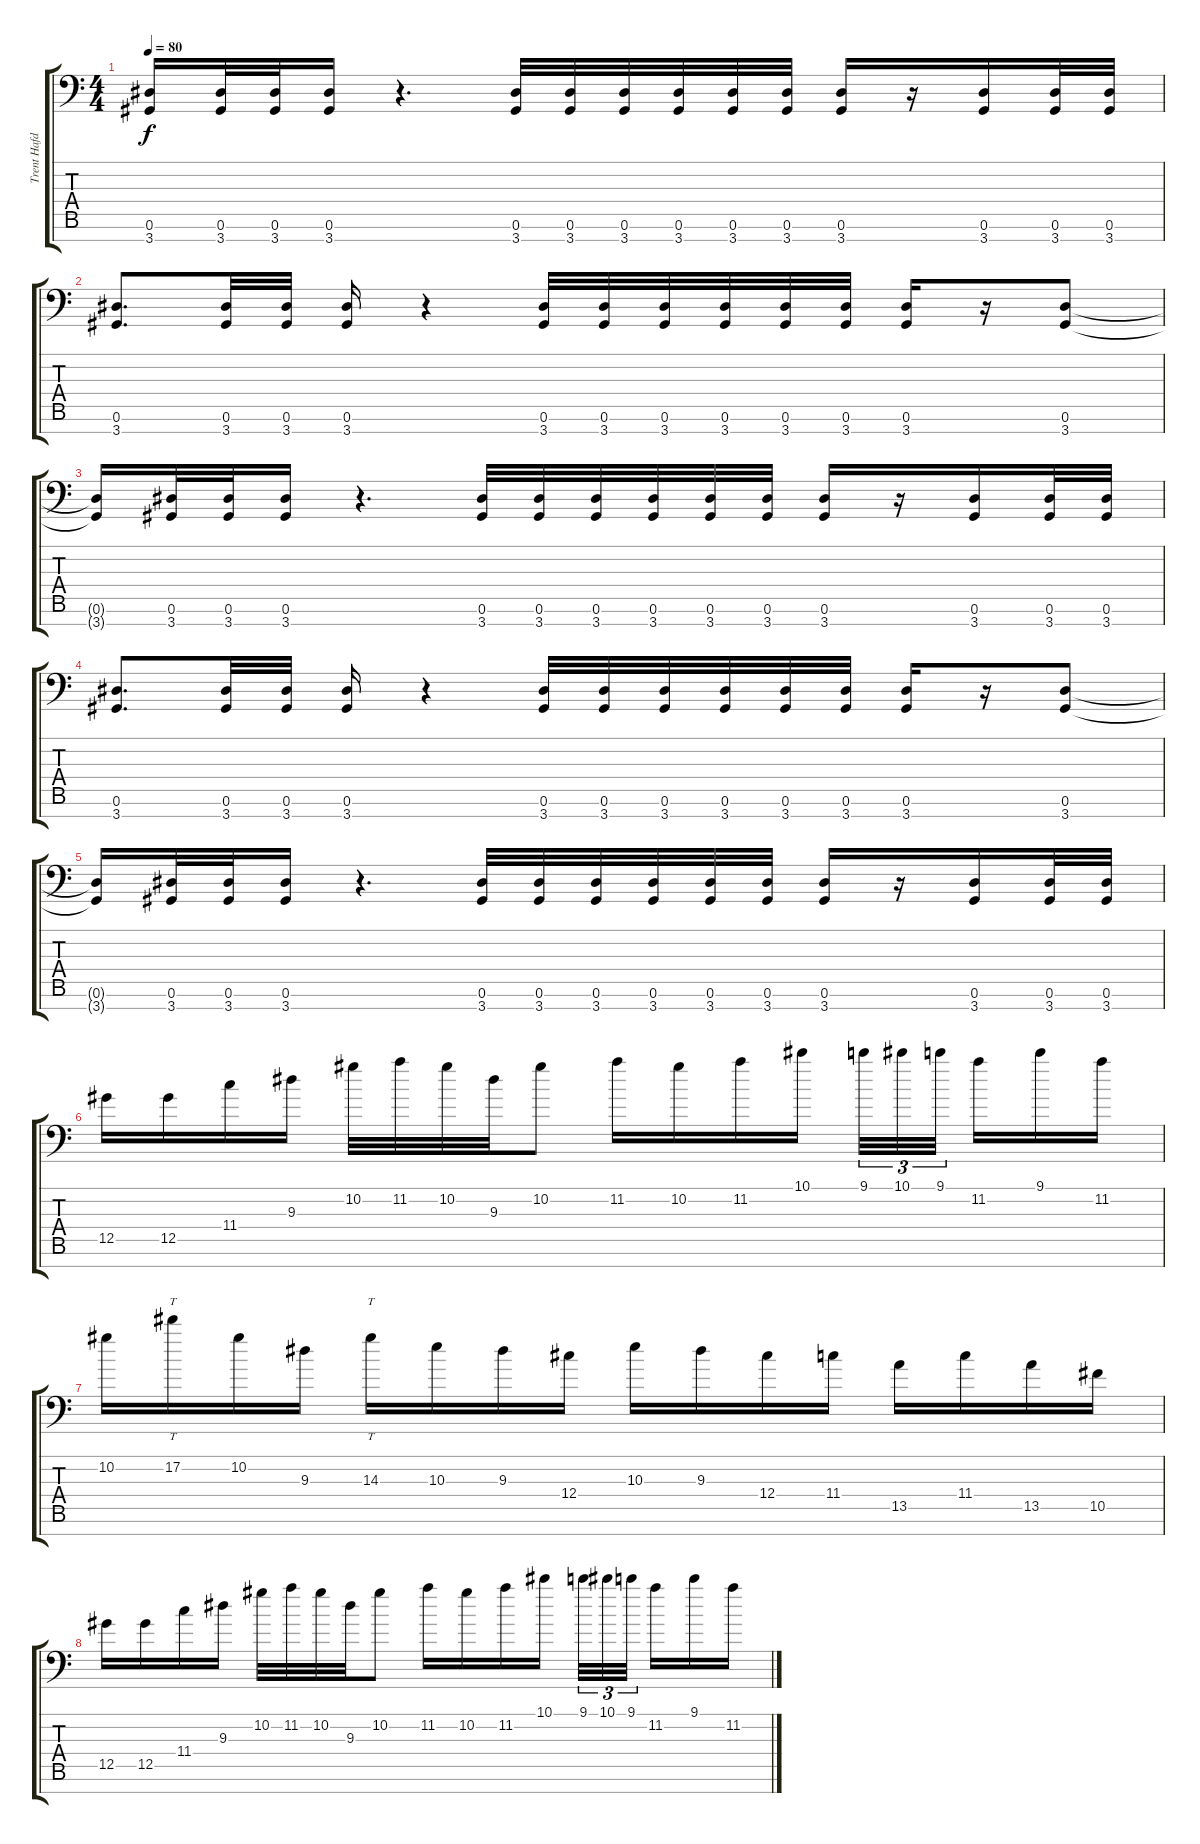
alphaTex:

\track ("Trent Hafdahl" "Trent Hafd") {instrument distortionguitar}
\staff {score tabs}
\tuning (Eb4 Bb3 Gb3 Db3 Ab2 Eb2 F1) {hide}
\ts (4 4)
\tempo 80
\clef f4
\ks c
(0.6{t} 3.7{t}).16{dy f} (0.6 3.7).32 (0.6 3.7).32 (0.6 3.7).16 r.4{d} (0.6 3.7).32 (0.6 3.7).32 (0.6 3.7).32 (0.6 3.7).32 (0.6 3.7).32 (0.6 3.7).32 (0.6 3.7).16 r.16 (0.6 3.7).16 (0.6 3.7).32 (0.6 3.7).32 |
(0.6 3.7).8{d} (0.6 3.7).32 (0.6 3.7).32 (0.6 3.7).16 r.4 (0.6 3.7).32 (0.6 3.7).32 (0.6 3.7).32 (0.6 3.7).32 (0.6 3.7).32 (0.6 3.7).32 (0.6 3.7).16 r.16 (0.6 3.7).8 |
(0.6{t} 3.7{t}).16 (0.6 3.7).32 (0.6 3.7).32 (0.6 3.7).16 r.4{d} (0.6 3.7).32 (0.6 3.7).32 (0.6 3.7).32 (0.6 3.7).32 (0.6 3.7).32 (0.6 3.7).32 (0.6 3.7).16 r.16 (0.6 3.7).16 (0.6 3.7).32 (0.6 3.7).32 |
(0.6 3.7).8{d} (0.6 3.7).32 (0.6 3.7).32 (0.6 3.7).16 r.4 (0.6 3.7).32 (0.6 3.7).32 (0.6 3.7).32 (0.6 3.7).32 (0.6 3.7).32 (0.6 3.7).32 (0.6 3.7).16 r.16 (0.6 3.7).8 |
(0.6{t} 3.7{t}).16 (0.6 3.7).32 (0.6 3.7).32 (0.6 3.7).16 r.4{d} (0.6 3.7).32 (0.6 3.7).32 (0.6 3.7).32 (0.6 3.7).32 (0.6 3.7).32 (0.6 3.7).32 (0.6 3.7).16 r.16 (0.6 3.7).16 (0.6 3.7).32 (0.6 3.7).32 |
12.5.16 12.5.16 11.4.16 9.3.16 10.2.32 11.2.32 10.2.32 9.3.32 10.2.8 11.2.16 10.2.16 11.2.16 10.1.16 9.1.32{tu (3 2)} 10.1.32{tu (3 2)} 9.1.32{tu (3 2) beam splitsecondary} 11.2.16 9.1.16 11.2.16 |
10.2.16 17.2.16{tt} 10.2.16 9.3.16 14.3.16{tt} 10.3.16 9.3.16 12.4.16 10.3.16 9.3.16 12.4.16 11.4.16 13.5.16 11.4.16 13.5.16 10.5.16 |
12.5.16 12.5.16 11.4.16 9.3.16 10.2.32 11.2.32 10.2.32 9.3.32 10.2.8 11.2.16 10.2.16 11.2.16 10.1.16 9.1.32{tu (3 2)} 10.1.32{tu (3 2)} 9.1.32{tu (3 2) beam splitsecondary} 11.2.16 9.1.16 11.2.16
